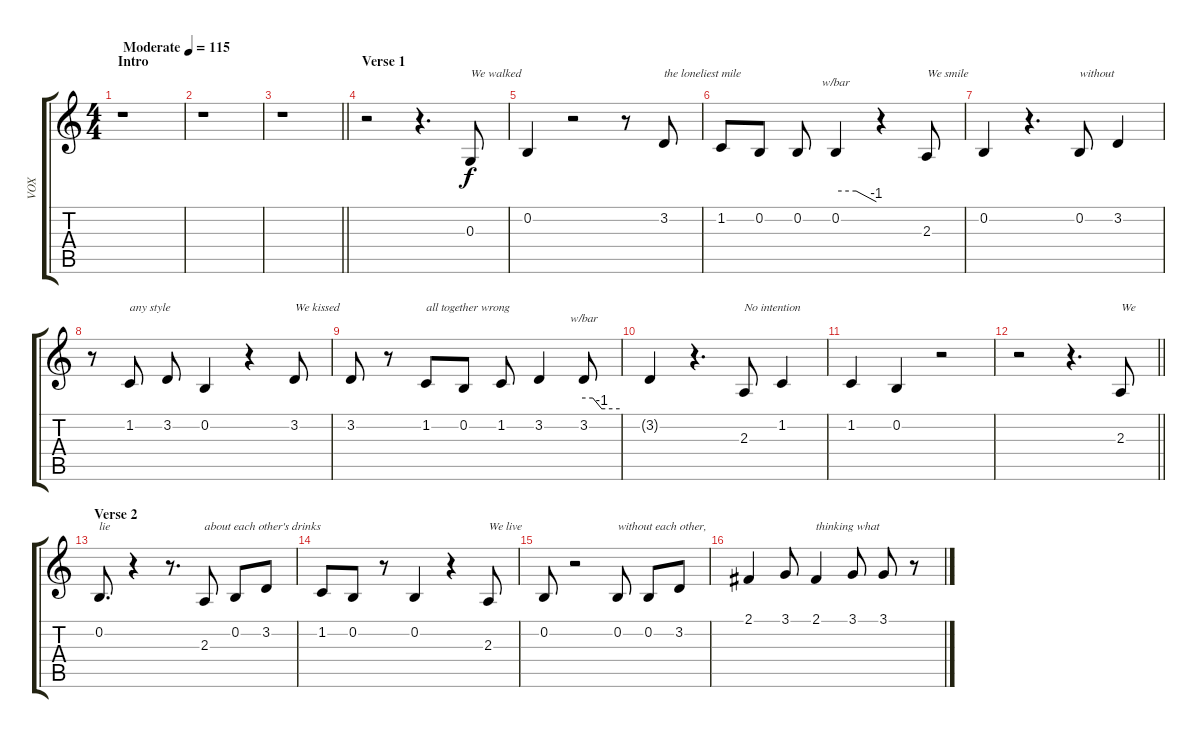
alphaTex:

\track ("VOX" "VOX") {instrument clarinet}
\staff {score tabs}
\tuning (E4 B3 G3 D3 A2 E2) {hide}
\ts (4 4)
\section ("" "Intro")
\tempo (115 "Moderate")
\clef g2
\ks c
r.1{dy f instrument clarinet} |
r.1 |
\barLineRight lightlight
r.1 |
\section ("" "Verse 1")
r.2 r.4{d} 0.3.8{txt "We walked"} |
0.2.4 r.2 r.8 3.2.8{txt "the loneliest mile"} |
1.2.8 0.2.8 0.2.8 0.2.4{tbe (custom default 0 0 30 0 60 -4)} r.4 2.3.8{txt "We smile"} |
0.2.4 r.4{d} 0.2.8{txt "without"} 3.2.4 |
r.8 1.2.8{txt "any style"} 3.2.8 0.2.4 r.4 3.2.8{txt "We kissed"} |
3.2.8 r.8 1.2.8{txt "all together wrong"} 0.2.8 1.2.8 3.2.4 3.2.8{tbe (custom default 0 0 15 0 30 -4 60 -4)} |
3.2{t}.4 r.4{d} 2.3.8{txt "No intention"} 1.2.4 |
1.2.4 0.2.4 r.2 |
\barLineRight lightlight
r.2 r.4{d} 2.3.8{txt "We"} |
\section ("" "Verse 2")
0.2.8{d txt "lie"} r.4 r.8{d} 2.3.8{txt "about each other's drinks"} 0.2.8 3.2.8 |
1.2.8 0.2.8 r.8 0.2.4 r.4 2.3.8{txt "We live"} |
0.2.8 r.2 0.2.8{txt "without each other,"} 0.2.8 3.2.8 |
2.1.4 3.1.8 2.1.4{txt "thinking what"} 3.1.8 3.1.8 r.8
